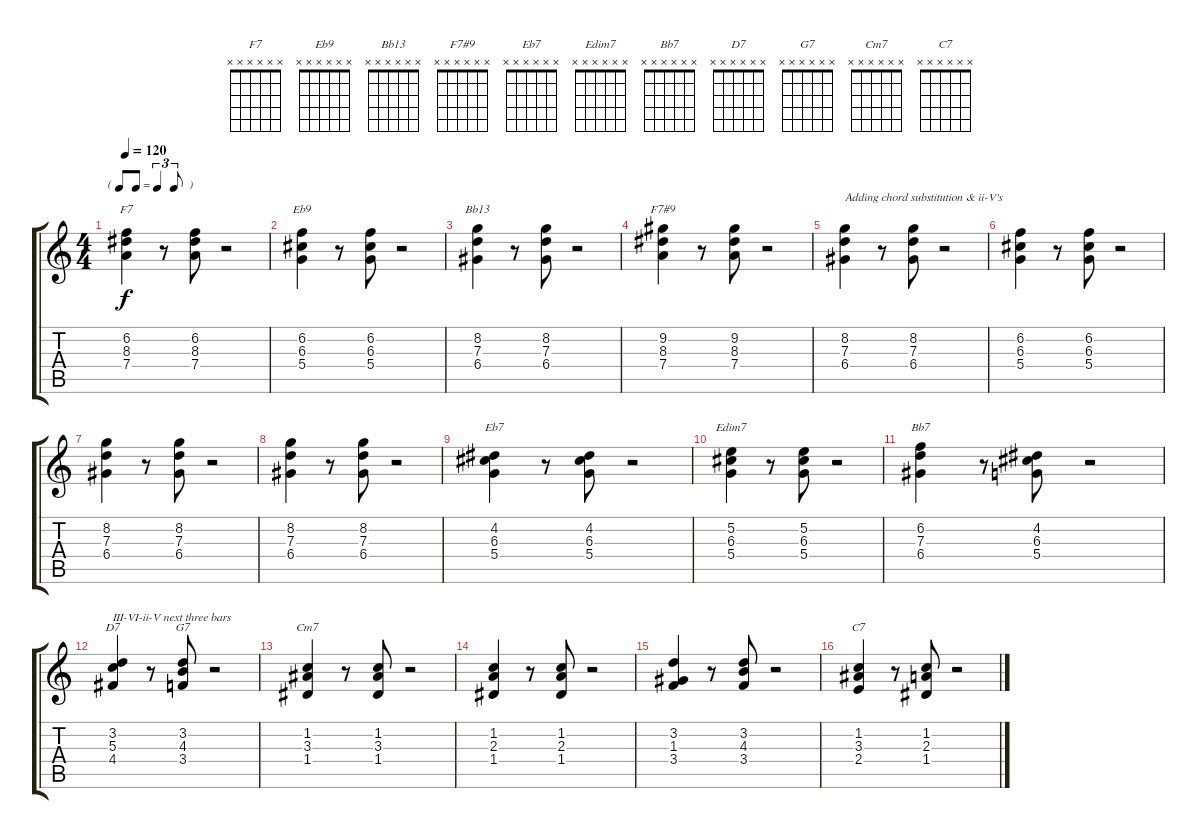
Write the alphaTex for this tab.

\track "" {instrument electricguitarjazz}
\staff {score tabs}
\tuning (E4 B3 G3 D3 A2 E2) {hide}
\chord ("F7" x x x x x x)
\chord ("Eb9" x x x x x x)
\chord ("Bb13" x x x x x x)
\chord ("F7#9" x x x x x x)
\chord ("Eb7" x x x x x x)
\chord ("Edim7" x x x x x x)
\chord ("Bb7" x x x x x x)
\chord ("D7" x x x x x x)
\chord ("G7" x x x x x x)
\chord ("Cm7" x x x x x x)
\chord ("C7" x x x x x x)
\ts (4 4)
\tf triplet8th
\tempo 120
\clef g2
\ks c
(6.2 8.3 7.4).4{ch "F7" dy f} r.8 (6.2 8.3 7.4).8 r.2 |
(6.2 6.3 5.4).4{ch "Eb9"} r.8 (6.2 6.3 5.4).8 r.2 |
(8.2 7.3 6.4).4{ch "Bb13"} r.8 (8.2 7.3 6.4).8 r.2 |
(9.2 8.3 7.4).4{ch "F7#9"} r.8 (9.2 8.3 7.4).8 r.2 |
(8.2 7.3 6.4).4{txt "Adding chord substitution & ii-V's"} r.8 (8.2 7.3 6.4).8 r.2 |
(6.2 6.3 5.4).4 r.8 (6.2 6.3 5.4).8 r.2 |
(8.2 7.3 6.4).4 r.8 (8.2 7.3 6.4).8 r.2 |
(8.2 7.3 6.4).4 r.8 (8.2 7.3 6.4).8 r.2 |
(4.2 6.3 5.4).4{ch "Eb7"} r.8 (4.2 6.3 5.4).8 r.2 |
(5.2 6.3 5.4).4{ch "Edim7"} r.8 (5.2 6.3 5.4).8 r.2 |
(6.2 7.3 6.4).4{ch "Bb7"} r.8 (4.2 6.3 5.4).8 r.2 |
(3.2 5.3 4.4).4{ch "D7" txt "III-VI-ii-V next three bars"} r.8 (3.2 4.3 3.4).8{ch "G7"} r.2 |
(1.2 3.3 1.4).4{ch "Cm7"} r.8 (1.2 3.3 1.4).8 r.2 |
(1.2 2.3 1.4).4 r.8 (1.2 2.3 1.4).8 r.2 |
(3.2 1.3 3.4).4 r.8 (3.2 4.3 3.4).8 r.2 |
(1.2 3.3 2.4).4{ch "C7"} r.8 (1.2 2.3 1.4).8 r.2
